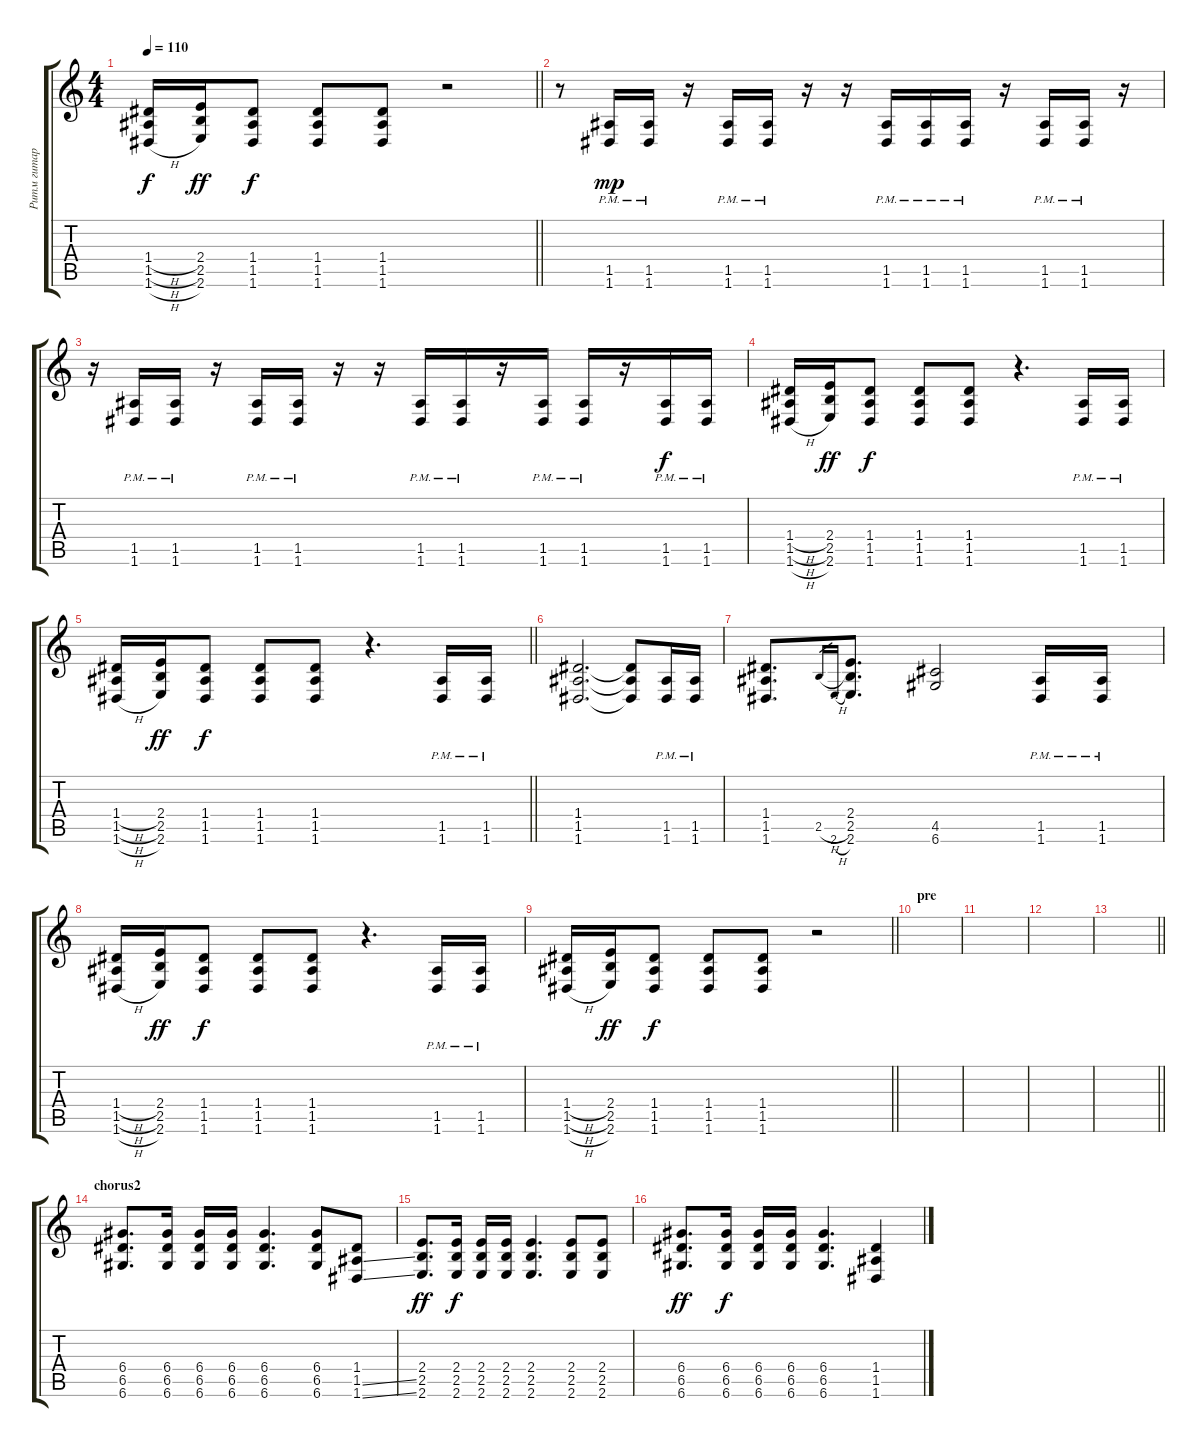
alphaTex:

\track ("Ритм гитара" "Ритм гитар") {instrument distortionguitar}
\staff {score tabs}
\tuning (E4 B3 G3 D3 A2 D2) {hide}
\ts (4 4)
\tempo 110
\clef g2
\barLineRight lightlight
\ks c
(1.4{h} 1.5{h} 1.6{h}).16{dy f} (2.4 2.5 2.6).16{dy ff} (1.4 1.5 1.6).8{dy f} (1.4 1.5 1.6).8 (1.4 1.5 1.6).8 r.2 |
r.8{balance 16} (1.5{pm} 1.6).16{dy mp} (1.5{pm} 1.6).16 r.16 (1.5{pm} 1.6).16 (1.5{pm} 1.6).16 r.16 r.16 (1.5{pm} 1.6).16 (1.5{pm} 1.6).16 (1.5{pm} 1.6).16 r.16 (1.5{pm} 1.6).16 (1.5{pm} 1.6).16 r.16 |
r.16 (1.5{pm} 1.6).16 (1.5{pm} 1.6).16 r.16 (1.5{pm} 1.6).16 (1.5{pm} 1.6).16 r.16 r.16 (1.5{pm} 1.6).16 (1.5{pm} 1.6).16 r.16 (1.5{pm} 1.6).16 (1.5{pm} 1.6).16 r.16 (1.5{pm} 1.6).16{dy f balance 8} (1.5{pm} 1.6).16 |
(1.4{h} 1.5{h} 1.6{h}).16 (2.4 2.5 2.6).16{dy ff} (1.4 1.5 1.6).8{dy f} (1.4 1.5 1.6).8 (1.4 1.5 1.6).8 r.4{d} (1.5{pm} 1.6).16 (1.5{pm} 1.6).16 |
\barLineRight lightlight
(1.4{h} 1.5{h} 1.6{h}).16 (2.4 2.5 2.6).16{dy ff} (1.4 1.5 1.6).8{dy f} (1.4 1.5 1.6).8 (1.4 1.5 1.6).8 r.4{d} (1.5{pm} 1.6).16 (1.5{pm} 1.6).16 |
(1.4 1.5 1.6).2{d} (1.4{t} 1.5{t} 1.6{t}).8 (1.5{pm} 1.6).16 (1.5{pm} 1.6).16 |
(1.4 1.5 1.6).8{d} 2.5{h}.16{gr} 2.6{h}.16{gr} (2.4 2.5 2.6).8{d} (4.5 6.6).2 (1.5{pm} 1.6).16 (1.5{pm} 1.6).16 |
(1.4{h} 1.5{h} 1.6{h}).16 (2.4 2.5 2.6).16{dy ff} (1.4 1.5 1.6).8{dy f} (1.4 1.5 1.6).8 (1.4 1.5 1.6).8 r.4{d} (1.5{pm} 1.6).16 (1.5{pm} 1.6).16 |
\barLineRight lightlight
(1.4{h} 1.5{h} 1.6{h}).16 (2.4 2.5 2.6).16{dy ff} (1.4 1.5 1.6).8{dy f} (1.4 1.5 1.6).8 (1.4 1.5 1.6).8 r.2 |
\section ("" "pre")
|
|
|
\barLineRight lightlight
|
\section ("" "chorus2")
(6.4 6.5 6.6).8{d} (6.4 6.5 6.6).16 (6.4 6.5 6.6).16 (6.4 6.5 6.6).16 (6.4 6.5 6.6).4{d} (6.4 6.5 6.6).8 (1.4 1.5{ss} 1.6{ss}).8 |
(2.4 2.5 2.6).8{d dy ff} (2.4 2.5 2.6).16{dy f} (2.4 2.5 2.6).16 (2.4 2.5 2.6).16 (2.4 2.5 2.6).4{d} (2.4 2.5 2.6).8 (2.4 2.5 2.6).8 |
(6.4 6.5 6.6).8{d dy ff} (6.4 6.5 6.6).16{dy f} (6.4 6.5 6.6).16 (6.4 6.5 6.6).16 (6.4 6.5 6.6).4{d} (1.4 1.5 1.6).4
